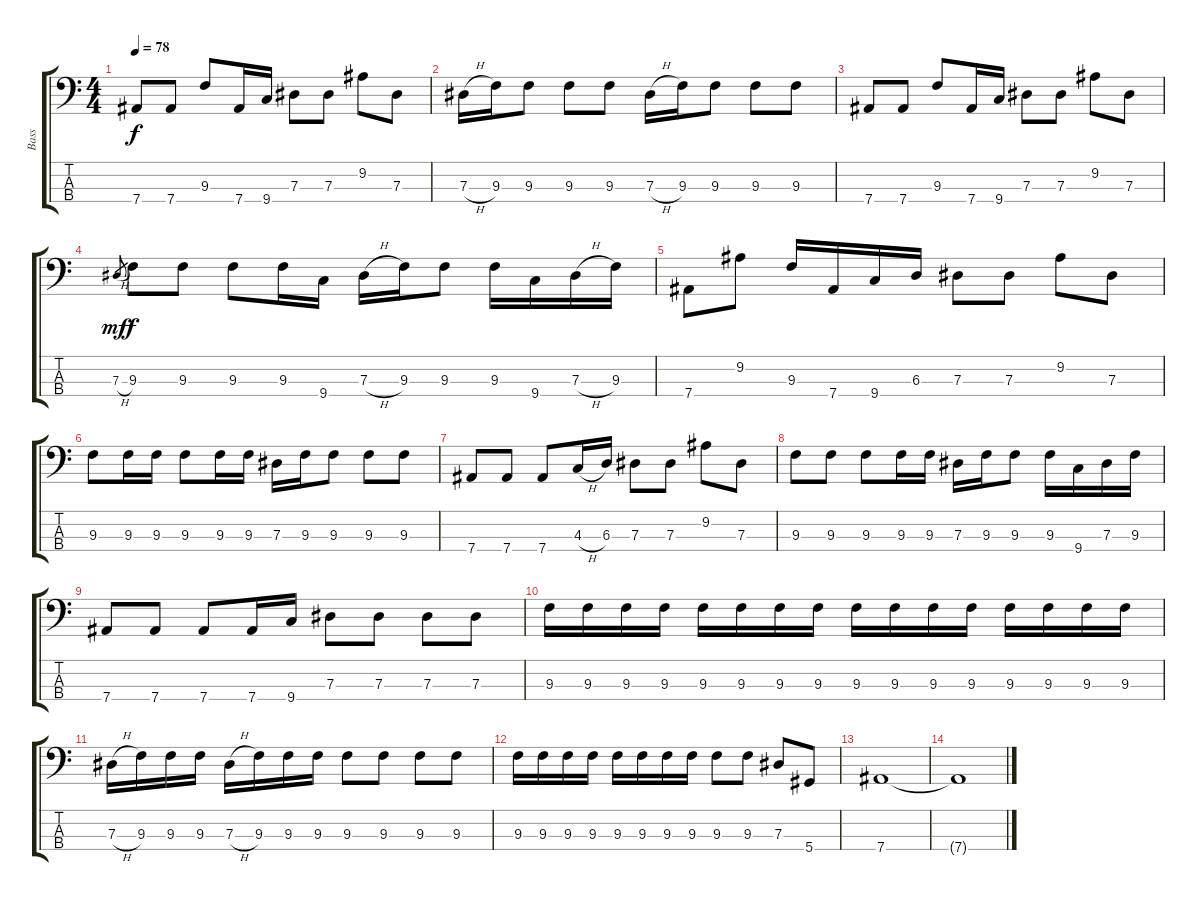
\track ("Bass" "Bass") {instrument electricbassfinger}
\staff {score tabs}
\tuning (Gb2 Db2 Ab1 Eb1) {hide}
\ts (4 4)
\tempo 78
\clef f4
\ks c
7.4.8{dy f} 7.4.8 9.3.8 7.4.16 9.4.16 7.3.8 7.3.8 9.2.8 7.3.8 |
7.3{h}.16 9.3.16 9.3.8 9.3.8 9.3.8 7.3{h}.16 9.3.16 9.3.8 9.3.8 9.3.8 |
7.4.8 7.4.8 9.3.8 7.4.16 9.4.16 7.3.8 7.3.8 9.2.8 7.3.8 |
7.3{h}.8{gr dy mf} 9.3.8{dy f} 9.3.8 9.3.8 9.3.16 9.4.16 7.3{h}.16 9.3.16 9.3.8 9.3.16 9.4.16 7.3{h}.16 9.3.16 |
7.4.8 9.2.8 9.3.16 7.4.16 9.4.16 6.3.16 7.3.8 7.3.8 9.2.8 7.3.8 |
9.3.8 9.3.16 9.3.16 9.3.8 9.3.16 9.3.16 7.3.16 9.3.16 9.3.8 9.3.8 9.3.8 |
7.4.8 7.4.8 7.4.8 4.3{h}.16 6.3.16 7.3.8 7.3.8 9.2.8 7.3.8 |
9.3.8 9.3.8 9.3.8 9.3.16 9.3.16 7.3.16 9.3.16 9.3.8 9.3.16 9.4.16 7.3.16 9.3.16 |
7.4.8 7.4.8 7.4.8 7.4.16 9.4.16 7.3.8 7.3.8 7.3.8 7.3.8 |
9.3.16 9.3.16 9.3.16 9.3.16 9.3.16 9.3.16 9.3.16 9.3.16 9.3.16 9.3.16 9.3.16 9.3.16 9.3.16 9.3.16 9.3.16 9.3.16 |
7.3{h}.16 9.3.16 9.3.16 9.3.16 7.3{h}.16 9.3.16 9.3.16 9.3.16 9.3.8 9.3.8 9.3.8 9.3.8 |
9.3.16 9.3.16 9.3.16 9.3.16 9.3.16 9.3.16 9.3.16 9.3.16 9.3.8 9.3.8 7.3.8 5.4.8 |
7.4.1 |
7.4{t}.1
